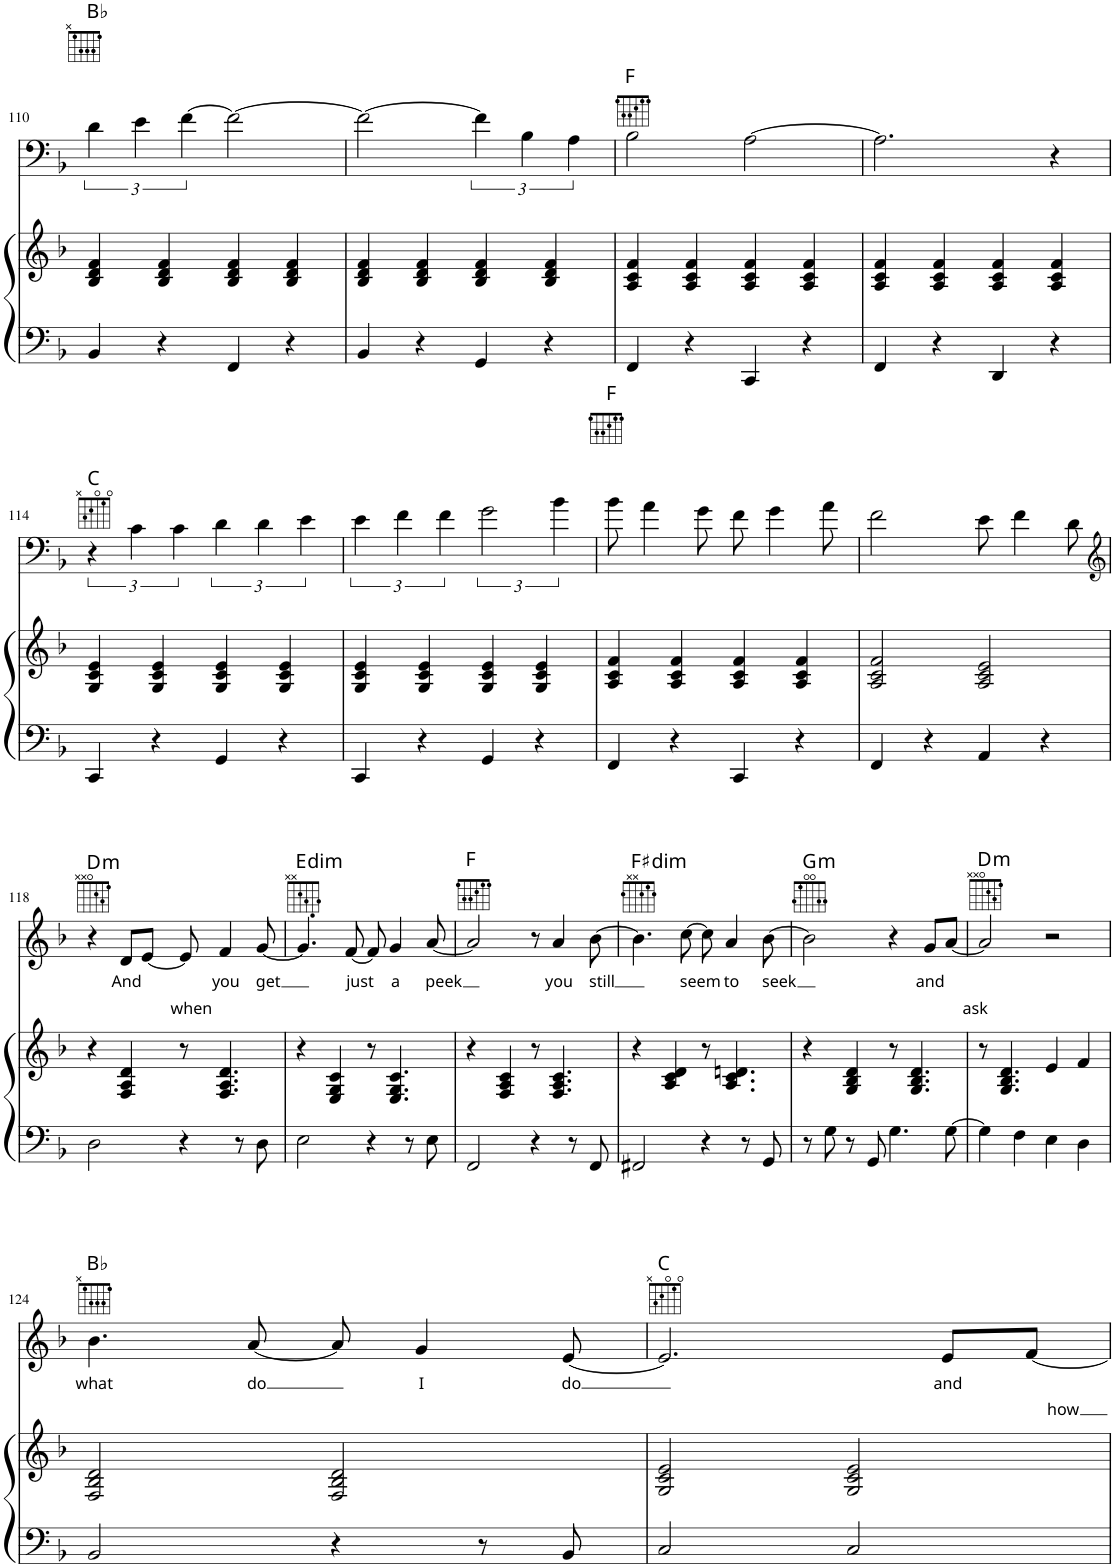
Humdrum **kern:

**kern	**kern	**kern	**text	**harte
*part2	*part2	*part1	*part1	*part1
*staff3	*staff2	*staff1	*staff1	*
*I"Piano	*	*I"Treble	*	*
*I'Pno	*	*	*	*
!!LO:PB:g=z
*clefF4	*clefG2	*clefF4	*	*
*k[b-]	*k[b-]	*k[b-]	*	*
*M4/4	*M4/4	*M4/4	*	*
=110	=110	=110	=110	=110
4BB-/	4B-/ 4d/ 4f/	6d\	.	Bb:maj
.	.	6e\	.	.
4r	4B-/ 4d/ 4f/	.	.	.
.	.	[>6f\	.	.
4FF/	4B-/ 4d/ 4f/	2f\_	.	.
4r	4B-/ 4d/ 4f/	.	.	.
=111	=111	=111	=111	=111
4BB-/	4B-/ 4d/ 4f/	2f\_	.	.
4r	4B-/ 4d/ 4f/	.	.	.
4GG/	4B-/ 4d/ 4f/	6f\]	.	.
.	.	6B-\	.	.
4r	4B-/ 4d/ 4f/	.	.	.
.	.	6A\	.	.
=112	=112	=112	=112	=112
4FF/	4A/ 4c/ 4f/	2B-\	.	F:maj
4r	4A/ 4c/ 4f/	.	.	.
4CC/	4A/ 4c/ 4f/	[>2A\	.	.
4r	4A/ 4c/ 4f/	.	.	.
=113	=113	=113	=113	=113
4FF/	4A/ 4c/ 4f/	2.A\]	.	.
4r	4A/ 4c/ 4f/	.	.	.
4DD/	4A/ 4c/ 4f/	.	.	.
4r	4A/ 4c/ 4f/	4r	.	.
!!LO:LB:g=z
=114	=114	=114	=114	=114
4CC/	4G/ 4c/ 4e/	6r	.	C:maj
.	.	6c\	.	.
4r	4G/ 4c/ 4e/	.	.	.
.	.	6c\	.	.
4GG/	4G/ 4c/ 4e/	6d\	.	.
.	.	6d\	.	.
4r	4G/ 4c/ 4e/	.	.	.
.	.	6e\	.	.
=115	=115	=115	=115	=115
4CC/	4G/ 4c/ 4e/	6e\	.	.
.	.	6f\	.	.
4r	4G/ 4c/ 4e/	.	.	.
.	.	6f\	.	.
4GG/	4G/ 4c/ 4e/	3g\	.	.
4r	4G/ 4c/ 4e/	.	.	.
.	.	6b-\	.	.
=116	=116	=116	=116	=116
4FF/	4A/ 4c/ 4f/	8b-\	.	F:maj
.	.	4a\	.	.
4r	4A/ 4c/ 4f/	.	.	.
.	.	8g\	.	.
4CC/	4A/ 4c/ 4f/	8f\	.	.
.	.	4g\	.	.
4r	4A/ 4c/ 4f/	.	.	.
.	.	8a\	.	.
=117	=117	=117	=117	=117
4FF/	2A/ 2c/ 2f/	2f\	.	.
4r	.	.	.	.
4AA/	2A/ 2c/ 2e/	8e\	.	.
.	.	4f\	.	.
4r	.	.	.	.
.	.	8d\	.	.
!!LO:LB:g=z
=118	=118	=118	=118	=118
*	*	*clefG2	*	*
!	!	!	!	!LO:H:kt=m
2D\	4r	4r	.	D:min
!	!	!	!LO:LY:b	!
.	4F/ 4A/ 4d/	8d/L	And	.
!	!	!	!LO:LY:b	!
.	.	[<8e/J	when	.
4r	8r	8e/]	.	.
!	!	!	!LO:LY:b	!
.	4.F/ 4.A/ 4.d/	4f/	you	.
8r	.	.	.	.
!	!	!	!LO:LY:b	!
8D\	.	[<8g/	get	.
=119	=119	=119	=119	=119
!	!	!	!	!LO:H:kt=dim
2E\	4r	4.g/]	.	E:dim
.	4E/ 4G/ 4c/	.	.	.
!	!	!	!LO:LY:b	!
.	.	[<8f/	just	.
4r	8r	8f/]	.	.
!	!	!	!LO:LY:b	!
.	4.E/ 4.G/ 4.c/	4g/	a	.
8r	.	.	.	.
!	!	!	!LO:LY:b	!
8E\	.	[<8a/	peek	.
=120	=120	=120	=120	=120
2FF/	4r	2a/]	.	F:maj
.	4F/ 4A/ 4c/	.	.	.
4r	8r	8r	.	.
!	!	!	!LO:LY:b	!
.	4.F/ 4.A/ 4.c/	4a/	you	.
8r	.	.	.	.
!	!	!	!LO:LY:b	!
8FF/	.	[>8b-\	still	.
=121	=121	=121	=121	=121
!	!	!	!	!LO:H:kt=dim
2FF#X/	4r	4.b-\]	.	F#:dim
.	4A/ 4c/ 4d/	.	.	.
!	!	!	!LO:LY:b	!
.	.	[>8cc\	seem	.
4r	8r	8cc\]	.	.
!	!	!	!LO:LY:b	!
.	4.A/ 4.c/ 4.dn/	4a/	to	.
8r	.	.	.	.
!	!	!	!LO:LY:b	!
8GG/	.	[>8b-\	seek	.
=122	=122	=122	=122	=122
!	!	!	!	!LO:H:kt=m
8r	4r	2b-\]	.	G:min
8G\	.	.	.	.
8r	4G/ 4B-/ 4d/	.	.	.
8GG/	.	.	.	.
4.G\	8r	4r	.	.
.	4.G/ 4.B-/ 4.d/	.	.	.
!	!	!	!LO:LY:b	!
.	.	8g/L	and	.
!	!	!	!LO:LY:b	!
[>8G\	.	[<8a/J	ask	.
=123	=123	=123	=123	=123
!	!	!	!	!LO:H:kt=m
4G\]	8r	2a/]	.	D:min
.	4.G/ 4.B-/ 4.d/	.	.	.
4F\	.	.	.	.
4E\	4e/	2r	.	.
4D\	4f/	.	.	.
!!LO:LB:g=z
=124	=124	=124	=124	=124
!	!	!	!LO:LY:b	!
2BB-/	2F/ 2B-/ 2d/	4.b-\	what	Bb:maj
!	!	!	!LO:LY:b	!
.	.	[<8a/	do	.
4r	2F/ 2B-/ 2d/	8a/]	.	.
!	!	!	!LO:LY:b	!
.	.	4g/	I	.
8r	.	.	.	.
!	!	!	!LO:LY:b	!
8BB-/	.	[<8e/	do	.
=125	=125	=125	=125	=125
2C/	2G/ 2c/ 2e/	2.e/]	.	C:maj
2C/	2G/ 2c/ 2e/	.	.	.
!	!	!	!LO:LY:b	!
.	.	8e/L	and	.
!	!	!	!LO:LY:b	!
.	.	[<8f/J	how	.
=	=	=	=	=
*-	*-	*-	*-	*-
